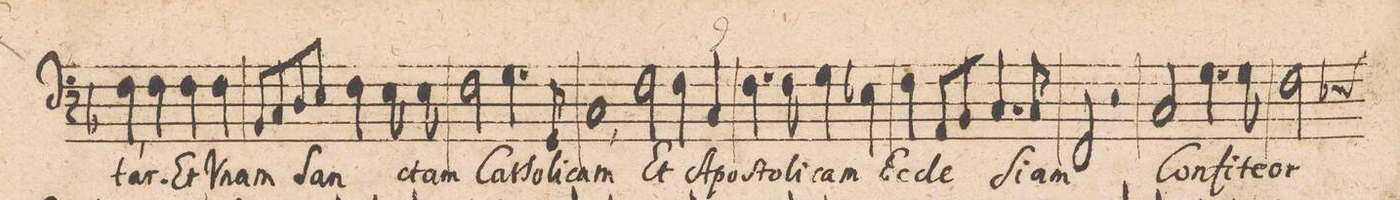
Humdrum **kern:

**kern	**text
*I"BASSVS.	*
*clefF4	*
*k[b-]	*
*met(C|)	*
*M2/2	*
4F,<\	-tas.
4F\	Et
4F\	V-
4F\	-nam
=154-	=154-
8BB-/L	.
8C/	.
8D/	San-
8E/J	.
4F\	.
8E\	.
8E\	-ctam
=155-	=155-
2F\	Ca-
4.G\	-tho-
8GG/	-li-
=156-	=156-
1C/,<	-cam
=157-	=157-
2F\	Et
4F\	A-
4C/	-po-
=158-	=158-
4.F\	-ſto-
8F\	-li-
4G\	-cam
4E-X\	Ec-
=159-	=159-
4F\	-cle-
8AA/L	.
8BB-/J	.
4.C/	.
8C/	-ſi-
=160-	=160-
2FF/	-am
2r	.
=161-	=161-
2C/	Con-
4.G\	-fi-
8G\	-te-
=162-	=162-
*custos:E-	*
2F\	-or
*-	*-
